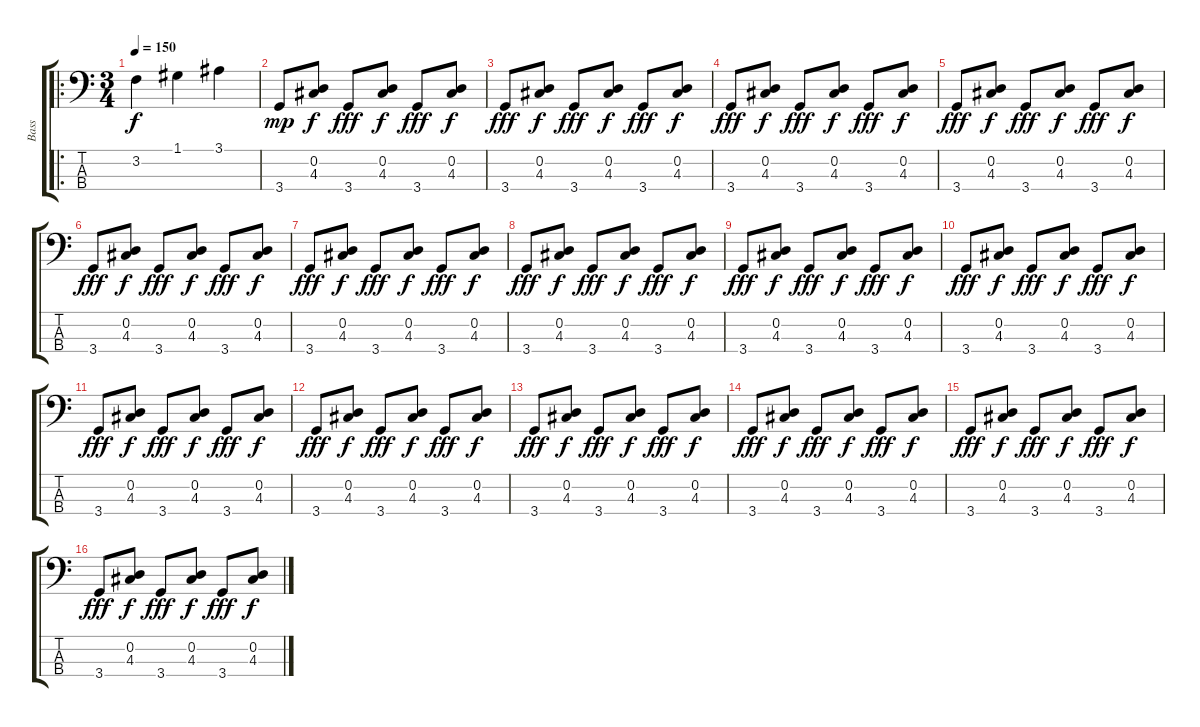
\track ("Bass" "Bass") {instrument electricbassfinger}
\staff {score tabs}
\tuning (G2 D2 A1 E1) {hide}
\ro
\ts (3 4)
\tempo 150
\clef f4
\ks c
3.2.4{dy f} 1.1.4 3.1.4 |
3.4.8{dy mp beam merge} (0.2 4.3).8{dy f beam split} 3.4.8{dy fff beam merge} (0.2 4.3).8{dy f} 3.4.8{dy fff} (0.2 4.3).8{dy f} |
3.4.8{dy fff beam merge} (0.2 4.3).8{dy f beam split} 3.4.8{dy fff beam merge} (0.2 4.3).8{dy f} 3.4.8{dy fff} (0.2 4.3).8{dy f} |
3.4.8{dy fff beam merge} (0.2 4.3).8{dy f beam split} 3.4.8{dy fff beam merge} (0.2 4.3).8{dy f} 3.4.8{dy fff} (0.2 4.3).8{dy f} |
3.4.8{dy fff beam merge} (0.2 4.3).8{dy f beam split} 3.4.8{dy fff beam merge} (0.2 4.3).8{dy f} 3.4.8{dy fff} (0.2 4.3).8{dy f} |
3.4.8{dy fff beam merge} (0.2 4.3).8{dy f beam split} 3.4.8{dy fff beam merge} (0.2 4.3).8{dy f} 3.4.8{dy fff} (0.2 4.3).8{dy f} |
3.4.8{dy fff beam merge} (0.2 4.3).8{dy f beam split} 3.4.8{dy fff beam merge} (0.2 4.3).8{dy f} 3.4.8{dy fff} (0.2 4.3).8{dy f} |
3.4.8{dy fff beam merge} (0.2 4.3).8{dy f beam split} 3.4.8{dy fff beam merge} (0.2 4.3).8{dy f} 3.4.8{dy fff} (0.2 4.3).8{dy f} |
3.4.8{dy fff beam merge} (0.2 4.3).8{dy f beam split} 3.4.8{dy fff beam merge} (0.2 4.3).8{dy f} 3.4.8{dy fff} (0.2 4.3).8{dy f} |
3.4.8{dy fff beam merge} (0.2 4.3).8{dy f beam split} 3.4.8{dy fff beam merge} (0.2 4.3).8{dy f} 3.4.8{dy fff} (0.2 4.3).8{dy f} |
3.4.8{dy fff beam merge} (0.2 4.3).8{dy f beam split} 3.4.8{dy fff beam merge} (0.2 4.3).8{dy f} 3.4.8{dy fff} (0.2 4.3).8{dy f} |
3.4.8{dy fff beam merge} (0.2 4.3).8{dy f beam split} 3.4.8{dy fff beam merge} (0.2 4.3).8{dy f} 3.4.8{dy fff} (0.2 4.3).8{dy f} |
3.4.8{dy fff beam merge} (0.2 4.3).8{dy f beam split} 3.4.8{dy fff beam merge} (0.2 4.3).8{dy f} 3.4.8{dy fff} (0.2 4.3).8{dy f} |
3.4.8{dy fff beam merge} (0.2 4.3).8{dy f beam split} 3.4.8{dy fff beam merge} (0.2 4.3).8{dy f} 3.4.8{dy fff} (0.2 4.3).8{dy f} |
3.4.8{dy fff beam merge} (0.2 4.3).8{dy f beam split} 3.4.8{dy fff beam merge} (0.2 4.3).8{dy f} 3.4.8{dy fff} (0.2 4.3).8{dy f} |
3.4.8{dy fff beam merge} (0.2 4.3).8{dy f beam split} 3.4.8{dy fff beam merge} (0.2 4.3).8{dy f} 3.4.8{dy fff} (0.2 4.3).8{dy f}
